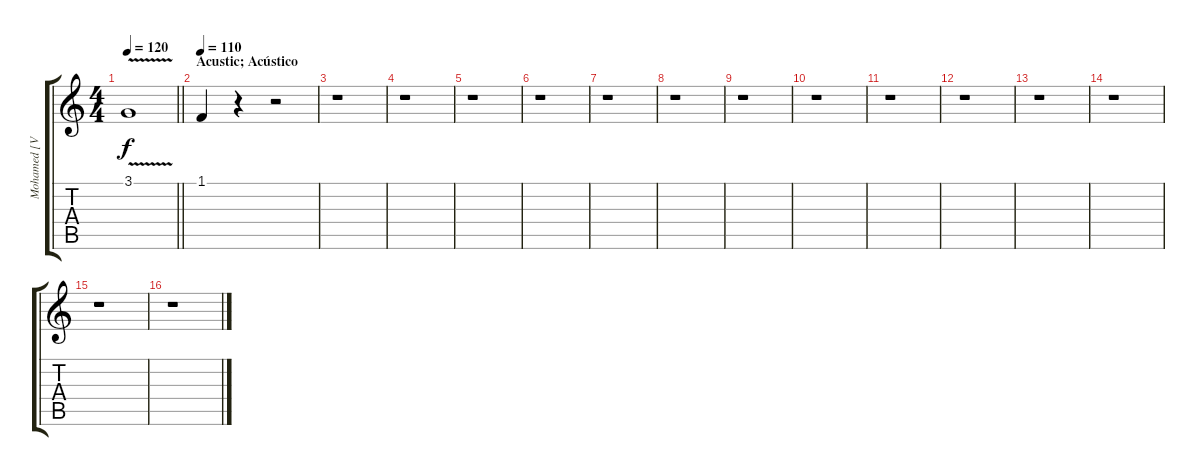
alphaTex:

\track ("Mohamed [Violín]" "Mohamed [V") {instrument violin}
\staff {score tabs}
\tuning (E4 B3 G3 D3 A2 E2) {hide}
\ts (4 4)
\tempo 120
\clef g2
\barLineRight lightlight
\ks c
3.1{v}.1{dy f} |
\section ("" "Acustic; Acústico")
\tempo 110
1.1.4 r.4 r.2 |
r.1 |
r.1 |
r.1 |
r.1 |
r.1 |
r.1 |
r.1 |
r.1 |
r.1 |
r.1 |
r.1 |
r.1 |
r.1 |
r.1
